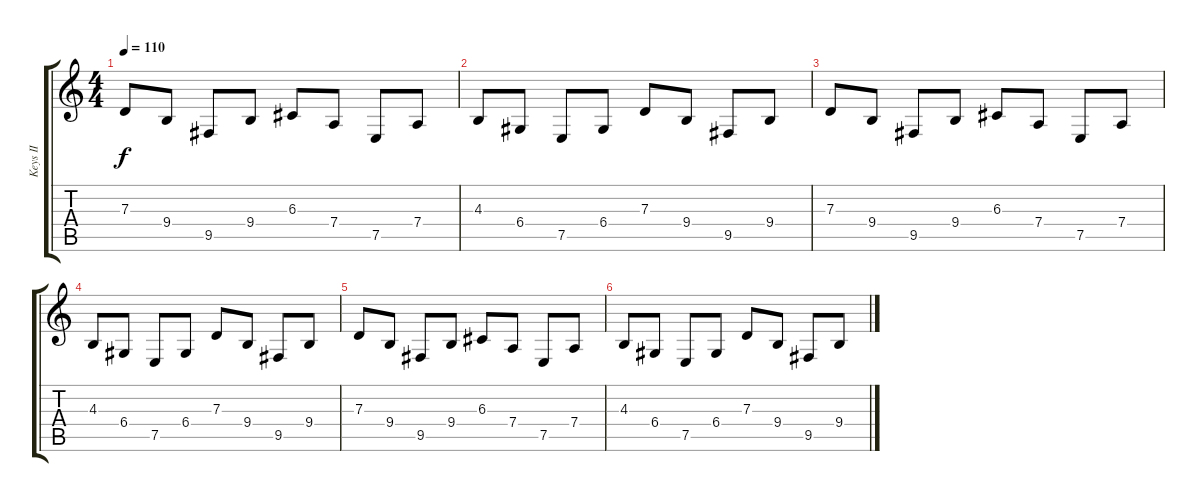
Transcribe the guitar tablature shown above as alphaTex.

\track ("Keys II" "Keys II") {instrument tangoaccordion}
\staff {score tabs}
\tuning (E4 B3 G3 D3 A2 E2) {hide}
\ts (4 4)
\tempo 110
\clef g2
\ks c
7.3.8{dy f} 9.4.8 9.5.8 9.4.8 6.3.8 7.4.8 7.5.8 7.4.8 |
4.3.8 6.4.8 7.5.8 6.4.8 7.3.8 9.4.8 9.5.8 9.4.8 |
7.3.8 9.4.8 9.5.8 9.4.8 6.3.8 7.4.8 7.5.8 7.4.8 |
4.3.8 6.4.8 7.5.8 6.4.8 7.3.8 9.4.8 9.5.8 9.4.8 |
7.3.8 9.4.8 9.5.8 9.4.8 6.3.8 7.4.8 7.5.8 7.4.8 |
4.3.8 6.4.8 7.5.8 6.4.8 7.3.8 9.4.8 9.5.8 9.4.8
